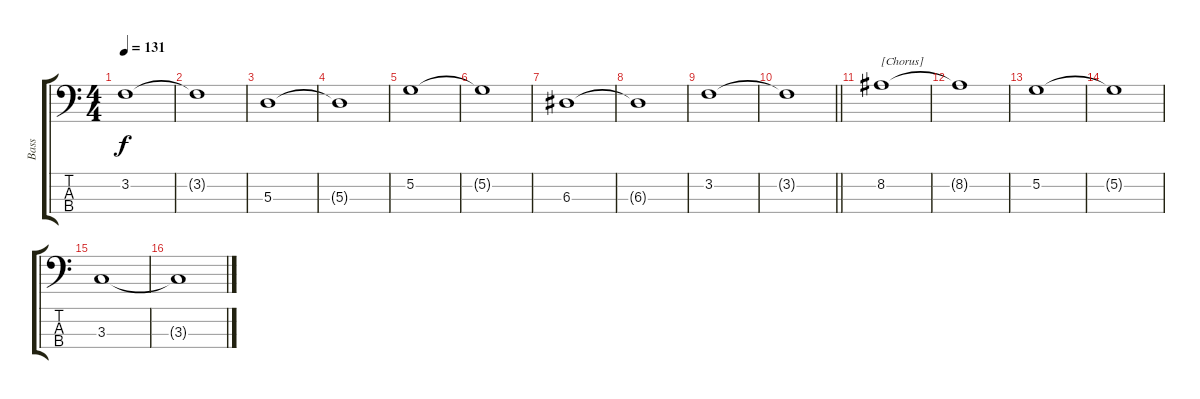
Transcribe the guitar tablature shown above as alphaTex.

\track ("Bass" "Bass") {instrument electricbassfinger}
\staff {score tabs}
\tuning (G2 D2 A1 E1) {hide}
\ts (4 4)
\tempo 131
\clef f4
\ks c
3.2.1{dy f} |
3.2{t}.1 |
5.3.1 |
5.3{t}.1 |
5.2.1 |
5.2{t}.1 |
6.3.1 |
6.3{t}.1 |
3.2.1 |
\barLineRight lightlight
3.2{t}.1 |
8.2.1{txt "[Chorus]"} |
8.2{t}.1 |
5.2.1 |
5.2{t}.1 |
3.3.1 |
3.3{t}.1
